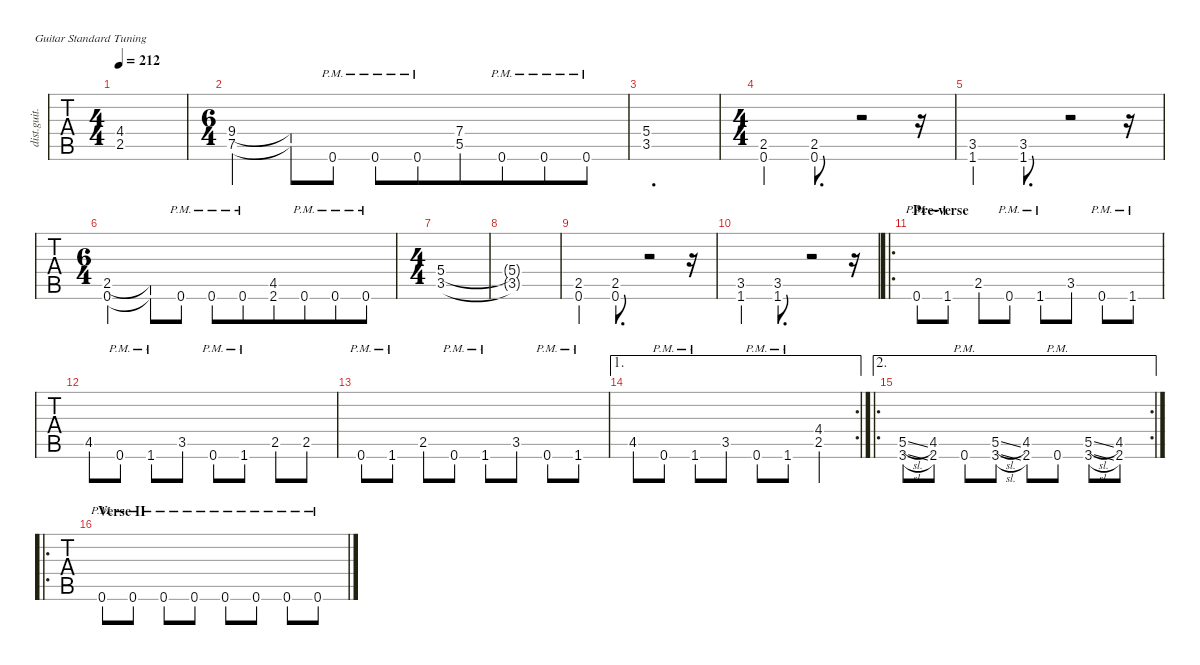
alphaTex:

\defaultSystemsLayout 4
\hideDynamics
\bracketExtendMode nobrackets
\track ("Rhythm Guitar (Kirk)" "dist.guit.") {defaultSystemsLayout 4 multiBarRest instrument distortionguitar}
\staff {tabs}
\tuning (E4 B3 G3 D3 A2 E2)
\ts (4 4)
\beaming (8 2 2 2 2)
\tempo 212
\clef g2
\scale
0.264041
\ks c
(2.5 4.4{acc #}).1{dy f} |
\ts (6 4)
\beaming (8 6 6)
\scale
0.250763 (7.5 9.4).2 (9.4{t} 7.5{t}).8 0.6{pm}.8 0.6{pm}.8 0.6{pm}.8 (5.5 7.4).8 0.6{pm}.8 0.6{pm}.8 0.6{pm}.8 |
\scale
0.253055 (3.5 5.4).1{d} |
\ts (4 4)
\beaming (8 2 2 2 2)
\scale
0.23086 (0.6{st} 2.5{st}).4{dy mf} (0.6 2.5).8{d} r.2 r.16 |
\scale
0.265322 (1.6{st} 3.5{st}).4 (1.6 3.5).8{d} r.2 r.16 |
\ts (6 4)
\beaming (8 6 6)
\scale
0.250211 (0.6 2.5).2{dy f} (0.6{t} 2.5{t}).8 0.6{pm}.8 0.6{pm}.8 0.6{pm}.8 (2.6{acc #} 4.5{acc #}).8 0.6{pm}.8 0.6{pm}.8 0.6{pm}.8 |
\ts (4 4)
\beaming (8 2 2 2 2)
\scale
0.254722 (3.5 5.4).1 |
\scale
0.232477 (5.4{t} 3.5{t}).1 |
\scale
0.26259 (0.6{st} 2.5{st}).4{dy mf} (0.6 2.5).8{d} r.2 r.16 |
\scale
0.25104 (1.6{st} 3.5{st}).4 (1.6 3.5).8{d} r.2 r.16 |
\ro
\section ("" "Pre-verse")
\scale
0.25444 0.6{pm}.8 1.6{pm}.8 2.5.8 0.6{pm}.8 1.6{pm}.8 3.5.8 0.6{pm}.8 1.6{pm}.8 |
\scale
0.23222 4.5{acc #}.8 0.6{pm}.8 1.6{pm}.8 3.5.8 0.6{pm}.8 1.6{pm}.8 2.5.8 2.5.8 |
\scale
0.2623 0.6{pm}.8 1.6{pm}.8 2.5.8 0.6{pm}.8 1.6{pm}.8 3.5.8 0.6{pm}.8 1.6{pm}.8 |
\ae 1
\rc 2
\scale
0.25104 4.5{acc #}.8 0.6{pm}.8 1.6{pm}.8 3.5.8 0.6{pm}.8 1.6{pm}.8 (2.5 4.4{acc #}).4 |
\ae 2
\ro
\rc 2
\scale
0.25444 (3.6{sl} 5.5{sl}).8 (2.6{acc #} 4.5{acc #}).8 0.6{pm}.8 (3.6{sl} 5.5{sl}).8 (2.6{acc #} 4.5{acc #}).8 0.6{pm}.8 (3.6{sl} 5.5{sl}).8 (2.6{acc #} 4.5{acc #}).8 |
\ro
\section ("" "Verse II")
\scale
0.23222 0.6{pm}.8 0.6{pm}.8 0.6{pm}.8 0.6{pm}.8 0.6{pm}.8 0.6{pm}.8 0.6{pm}.8 0.6{pm}.8
